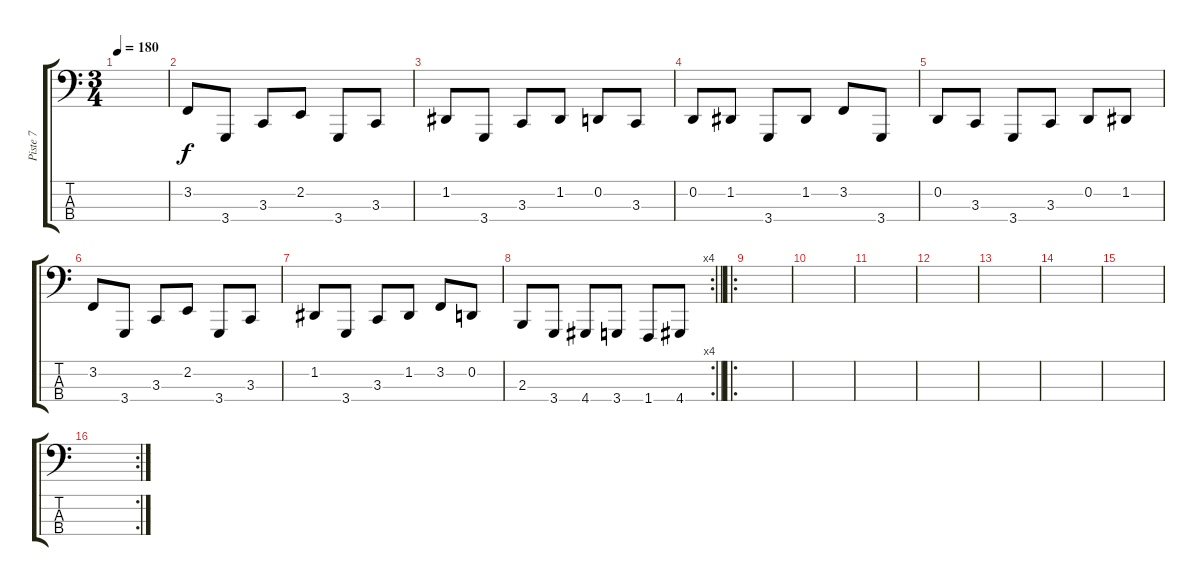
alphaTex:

\track ("Piste 7" "Piste 7") {instrument lead8bassandlead}
\staff {score tabs}
\tuning (G2 D2 A1 E1) {hide}
\ts (3 4)
\tempo 180
\clef f4
\ks c
|
3.2.8 3.4.8 3.3.8 2.2.8 3.4.8 3.3.8 |
1.2.8 3.4.8 3.3.8 1.2.8 0.2.8 3.3.8 |
0.2.8 1.2.8 3.4.8 1.2.8 3.2.8 3.4.8 |
0.2.8 3.3.8 3.4.8 3.3.8 0.2.8 1.2.8 |
3.2.8 3.4.8 3.3.8 2.2.8 3.4.8 3.3.8 |
1.2.8 3.4.8 3.3.8 1.2.8 3.2.8 0.2.8 |
\rc 4
\barLineRight lightlight
2.3.8 3.4.8 4.4.8 3.4.8 1.4.8 4.4.8 |
\ro
\section ("" "")
|
|
|
|
|
|
|
\rc 2
